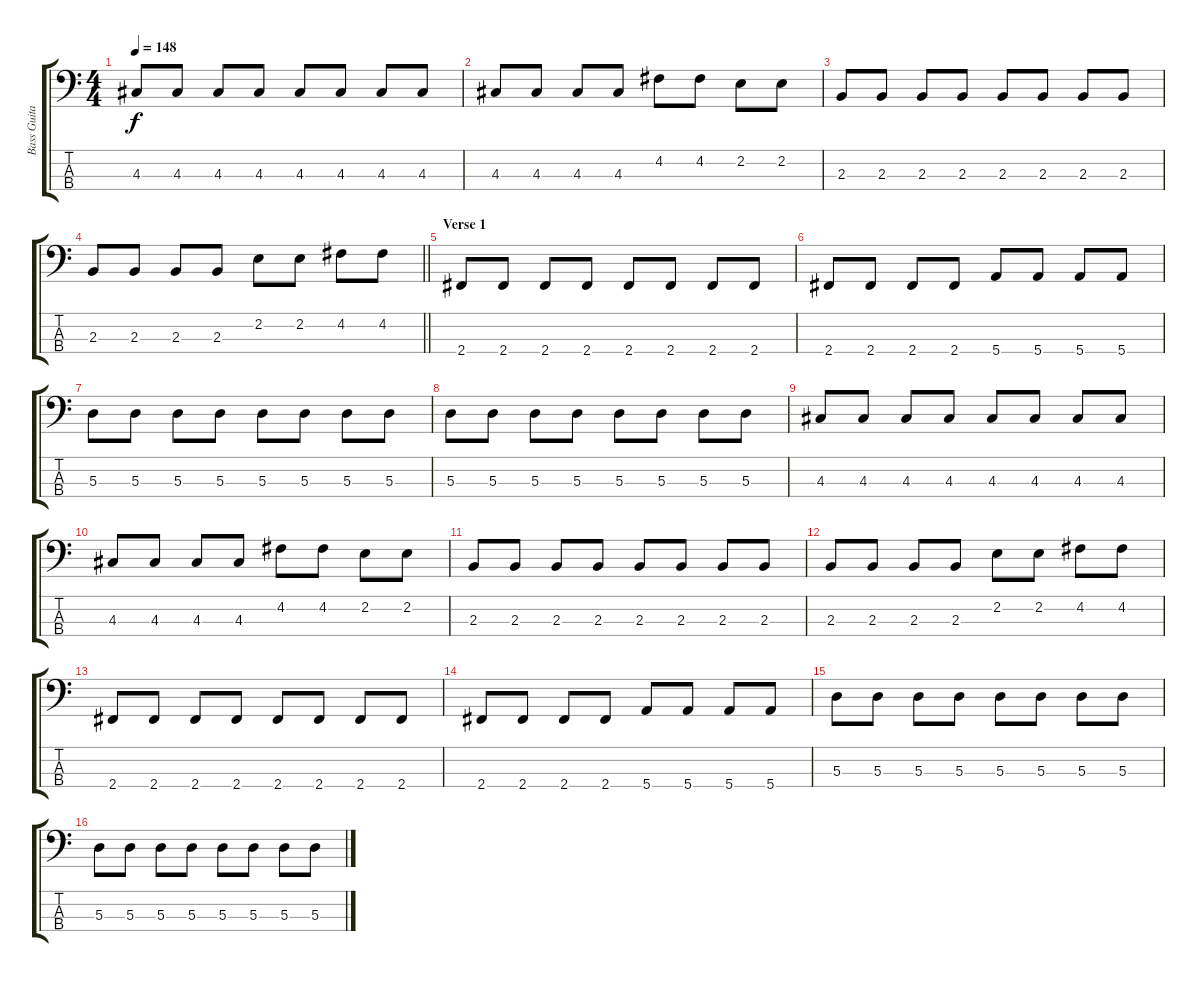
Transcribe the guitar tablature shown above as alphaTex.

\track ("Bass Guitar (Russell Leetch)" "Bass Guita") {instrument electricbassfinger}
\staff {score tabs}
\tuning (G2 D2 A1 E1) {hide}
\ts (4 4)
\tempo 148
\clef f4
\ks c
4.3.8{dy f} 4.3.8 4.3.8 4.3.8 4.3.8 4.3.8 4.3.8 4.3.8 |
4.3.8 4.3.8 4.3.8 4.3.8 4.2.8 4.2.8 2.2.8 2.2.8 |
2.3.8 2.3.8 2.3.8 2.3.8 2.3.8 2.3.8 2.3.8 2.3.8 |
\barLineRight lightlight
2.3.8 2.3.8 2.3.8 2.3.8 2.2.8 2.2.8 4.2.8 4.2.8 |
\section ("" "Verse 1")
2.4.8 2.4.8 2.4.8 2.4.8 2.4.8 2.4.8 2.4.8 2.4.8 |
2.4.8 2.4.8 2.4.8 2.4.8 5.4.8 5.4.8 5.4.8 5.4.8 |
5.3.8 5.3.8 5.3.8 5.3.8 5.3.8 5.3.8 5.3.8 5.3.8 |
5.3.8 5.3.8 5.3.8 5.3.8 5.3.8 5.3.8 5.3.8 5.3.8 |
4.3.8 4.3.8 4.3.8 4.3.8 4.3.8 4.3.8 4.3.8 4.3.8 |
4.3.8 4.3.8 4.3.8 4.3.8 4.2.8 4.2.8 2.2.8 2.2.8 |
2.3.8 2.3.8 2.3.8 2.3.8 2.3.8 2.3.8 2.3.8 2.3.8 |
2.3.8 2.3.8 2.3.8 2.3.8 2.2.8 2.2.8 4.2.8 4.2.8 |
2.4.8 2.4.8 2.4.8 2.4.8 2.4.8 2.4.8 2.4.8 2.4.8 |
2.4.8 2.4.8 2.4.8 2.4.8 5.4.8 5.4.8 5.4.8 5.4.8 |
5.3.8 5.3.8 5.3.8 5.3.8 5.3.8 5.3.8 5.3.8 5.3.8 |
5.3.8 5.3.8 5.3.8 5.3.8 5.3.8 5.3.8 5.3.8 5.3.8
